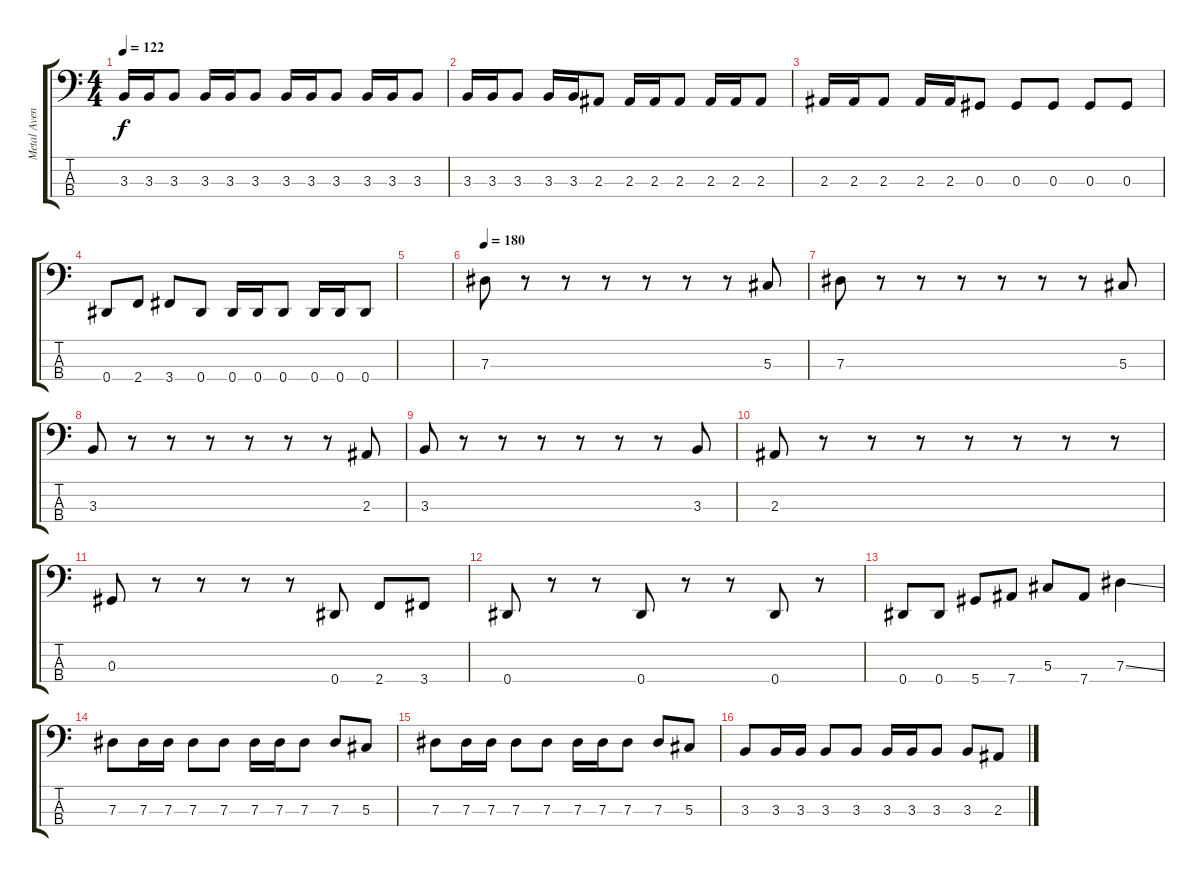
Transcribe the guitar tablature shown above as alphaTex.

\track ("Metal Avenger" "Metal Aven") {instrument electricbassfinger}
\staff {score tabs}
\tuning (Gb2 Db2 Ab1 Eb1) {hide}
\ts (4 4)
\tempo 122
\clef f4
\ks c
3.3.16{dy f} 3.3.16 3.3.8 3.3.16 3.3.16 3.3.8 3.3.16 3.3.16 3.3.8 3.3.16 3.3.16 3.3.8 |
3.3.16 3.3.16 3.3.8 3.3.16 3.3.16 2.3.8 2.3.16 2.3.16 2.3.8 2.3.16 2.3.16 2.3.8 |
2.3.16 2.3.16 2.3.8 2.3.16 2.3.16 0.3.8 0.3.8 0.3.8 0.3.8 0.3.8 |
0.4.8 2.4.8 3.4.8 0.4.8 0.4.16 0.4.16 0.4.8 0.4.16 0.4.16 0.4.8 |
|
\tempo 180
7.3.8 r.8 r.8 r.8 r.8 r.8 r.8 5.3.8 |
7.3.8 r.8 r.8 r.8 r.8 r.8 r.8 5.3.8 |
3.3.8 r.8 r.8 r.8 r.8 r.8 r.8 2.3.8 |
3.3.8 r.8 r.8 r.8 r.8 r.8 r.8 3.3.8 |
2.3.8 r.8 r.8 r.8 r.8 r.8 r.8 r.8 |
0.3.8 r.8 r.8 r.8 r.8 0.4.8 2.4.8 3.4.8 |
0.4.8 r.8 r.8 0.4.8 r.8 r.8 0.4.8 r.8 |
0.4.8 0.4.8 5.4.8 7.4.8 5.3.8 7.4.8 7.3{ss}.4 |
7.3.8 7.3.16 7.3.16 7.3.8 7.3.8 7.3.16 7.3.16 7.3.8 7.3.8 5.3.8 |
7.3.8 7.3.16 7.3.16 7.3.8 7.3.8 7.3.16 7.3.16 7.3.8 7.3.8 5.3.8 |
3.3.8 3.3.16 3.3.16 3.3.8 3.3.8 3.3.16 3.3.16 3.3.8 3.3.8 2.3.8
